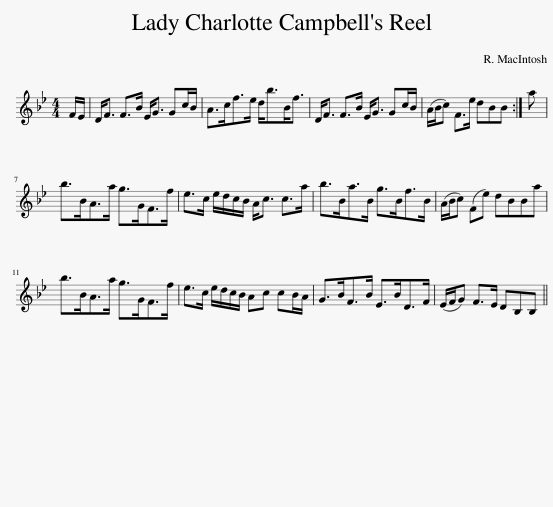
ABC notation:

X:1
L:1/8
M:4/4
I:linebreak $
K:Bb
V:1 treble
V:1
 F/E/ | D<F F>B E<G Gc/B/ | A>cf>e d<bB<f | D<F F>B E<G Gc/B/ | (A/B/c) F>e dBB :| %5
 a |$ b>BA>a g>GF>f | e>c e/d/c/B/ A<c c>a | b>Ba>B g>Bf>B | (A/B/c) (Fe) dBBa |$ %10
 b>BA>a g>GF>f | e>c e/d/c/B/ Ac cB/A/ | G>BF>B E>BD>F | (E/F/G) F>E DB,B, || %14
